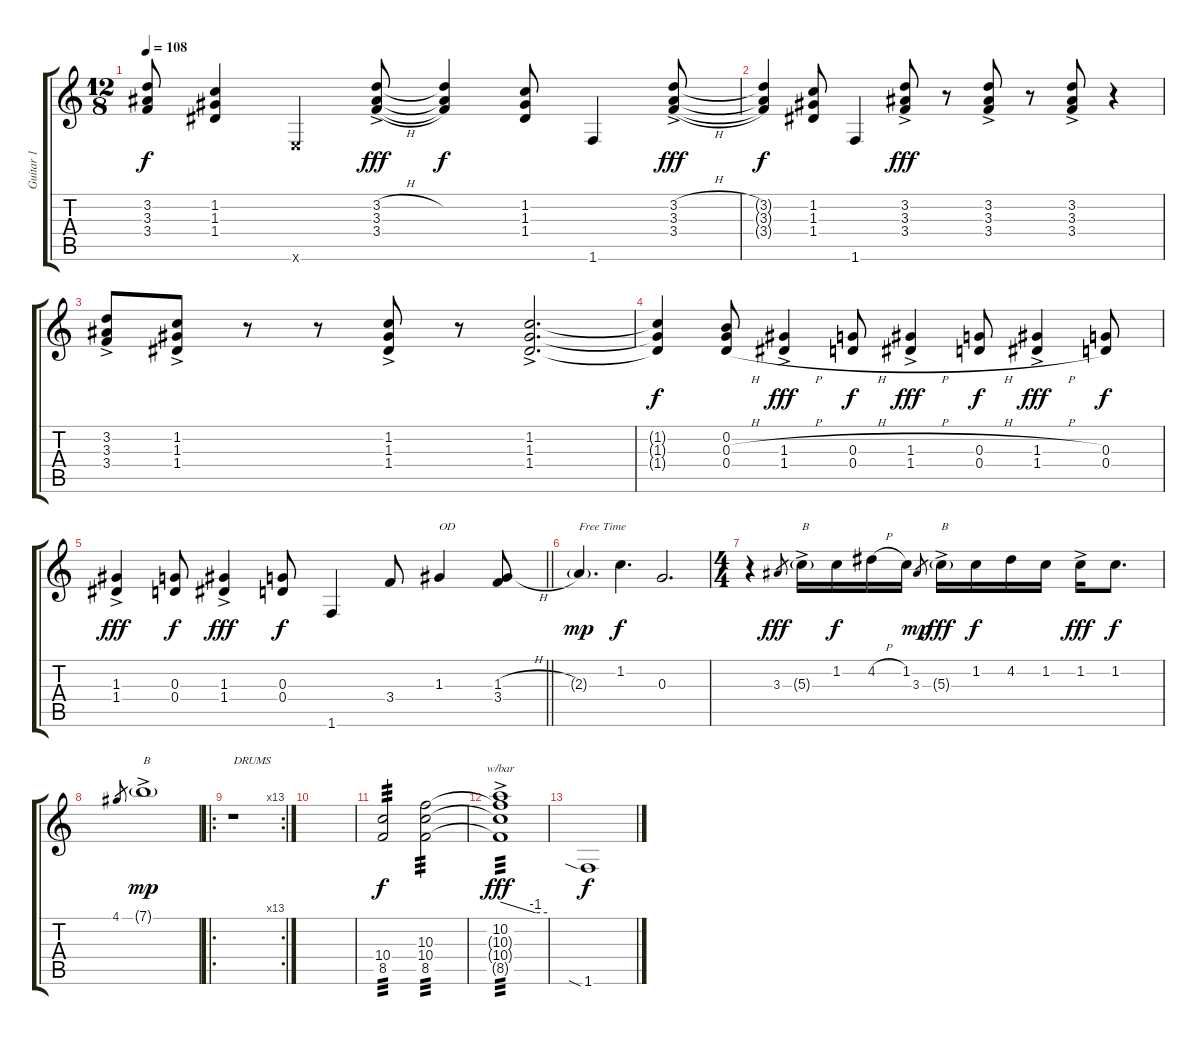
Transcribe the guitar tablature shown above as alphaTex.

\track ("Guitar 1" "Guitar 1") {instrument distortionguitar}
\staff {score tabs}
\tuning (E4 B3 G3 D3 A2 E2) {hide}
\ts (12 8)
\tempo 108
\clef g2
\ks c
(3.2{t} 3.3{t} 3.4{t}).8{dy f} (1.2 1.3 1.4).4 0.6{x}.4 (3.2{h ac} 3.3{h ac} 3.4{h ac}).8{dy fff} (3.2{t} 3.3{t} 3.4{t}).4{dy f} (1.2 1.3 1.4).8 1.6.4 (3.2{h ac} 3.3{h ac} 3.4{h ac}).8{dy fff} |
(3.2{t} 3.3{t} 3.4{t}).4{dy f} (1.2 1.3 1.4).8 1.6.4 (3.2{ac} 3.3{ac} 3.4{ac}).8{dy fff} r.8 (3.2{ac} 3.3{ac} 3.4{ac}).8 r.8 (3.2{ac} 3.3{ac} 3.4{ac}).8 r.4 |
(3.2{ac} 3.3{ac} 3.4{ac}).8 (1.2{ac} 1.3{ac} 1.4{ac}).8 r.8 r.8 (1.2{ac} 1.3{ac} 1.4{ac}).8 r.8 (1.2{ac} 1.3{ac} 1.4{ac}).2{d} |
(1.2{t} 1.3{t} 1.4{t}).4{dy f} (0.2 0.3{h} 0.4{h}).8 (1.3{h ac} 1.4{h ac}).4{dy fff} (0.3{h} 0.4{h}).8{dy f} (1.3{h ac} 1.4{h ac}).4{dy fff} (0.3{h} 0.4{h}).8{dy f} (1.3{h ac} 1.4{h ac}).4{dy fff} (0.3 0.4).8{dy f} |
\barLineRight lightlight
(1.3{ac} 1.4{ac}).4{dy fff} (0.3 0.4).8{dy f} (1.3{ac} 1.4{ac}).4{dy fff} (0.3 0.4).8{dy f} 1.6.4 3.4.8 1.3.4{txt "OD"} (1.3{h} 3.4).8 |
2.3{g}.4{d txt "Free Time" dy mp} 1.2.4{d dy f} 0.3.2{d} |
\ts (4 4)
r.4 3.3.8{gr dy fff} 5.3{g ac}.16{txt "B"} 1.2.16{dy f} 4.2{h}.16 1.2.16 3.3.8{gr dy mp} 5.3{g ac}.16{txt "B" dy fff} 1.2.16{dy f} 4.2.16 1.2.16 1.2{ac}.16{dy fff} 1.2.8{d dy f} |
4.1.8{gr} 7.1{g ac}.1{txt "B" dy mp volume 3} |
\ro
\rc 13
r.1{txt "DRUMS"} |
|
(10.4 8.5).2{tp 3 dy f} (10.3 10.4 8.5).2{tp 3} |
(10.2{ac} 10.3{t} 10.4{t} 8.5{t}).1{tbe (custom default 0 0 45 -4 60 -4) tp 3 dy fff} |
1.6{sia}.1{dy f}
